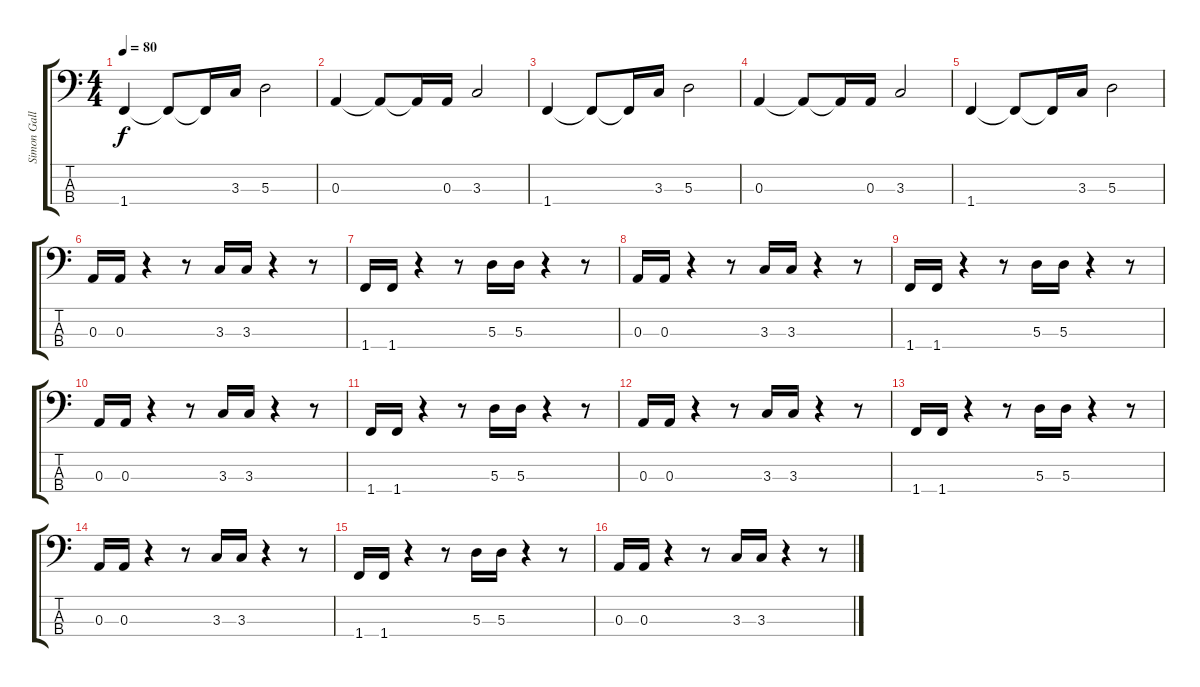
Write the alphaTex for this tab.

\track ("Simon Gallup (bass)" "Simon Gall") {instrument electricbasspick}
\staff {score tabs}
\tuning (G2 D2 A1 E1) {hide}
\ts (4 4)
\tempo 80
\clef f4
\ks c
1.4.4{dy f} 1.4{t}.8 1.4{t}.16 3.3.16 5.3.2 |
0.3.4 0.3{t}.8 0.3{t}.16 0.3.16 3.3.2 |
1.4.4 1.4{t}.8 1.4{t}.16 3.3.16 5.3.2 |
0.3.4 0.3{t}.8 0.3{t}.16 0.3.16 3.3.2 |
1.4.4 1.4{t}.8 1.4{t}.16 3.3.16 5.3.2 |
0.3.16 0.3.16 r.4 r.8 3.3.16 3.3.16 r.4 r.8 |
1.4.16 1.4.16 r.4 r.8 5.3.16 5.3.16 r.4 r.8 |
0.3.16 0.3.16 r.4 r.8 3.3.16 3.3.16 r.4 r.8 |
1.4.16 1.4.16 r.4 r.8 5.3.16 5.3.16 r.4 r.8 |
0.3.16 0.3.16 r.4 r.8 3.3.16 3.3.16 r.4 r.8 |
1.4.16 1.4.16 r.4 r.8 5.3.16 5.3.16 r.4 r.8 |
0.3.16 0.3.16 r.4 r.8 3.3.16 3.3.16 r.4 r.8 |
1.4.16 1.4.16 r.4 r.8 5.3.16 5.3.16 r.4 r.8 |
0.3.16 0.3.16 r.4 r.8 3.3.16 3.3.16 r.4 r.8 |
1.4.16 1.4.16 r.4 r.8 5.3.16 5.3.16 r.4 r.8 |
0.3.16 0.3.16 r.4 r.8 3.3.16 3.3.16 r.4 r.8
